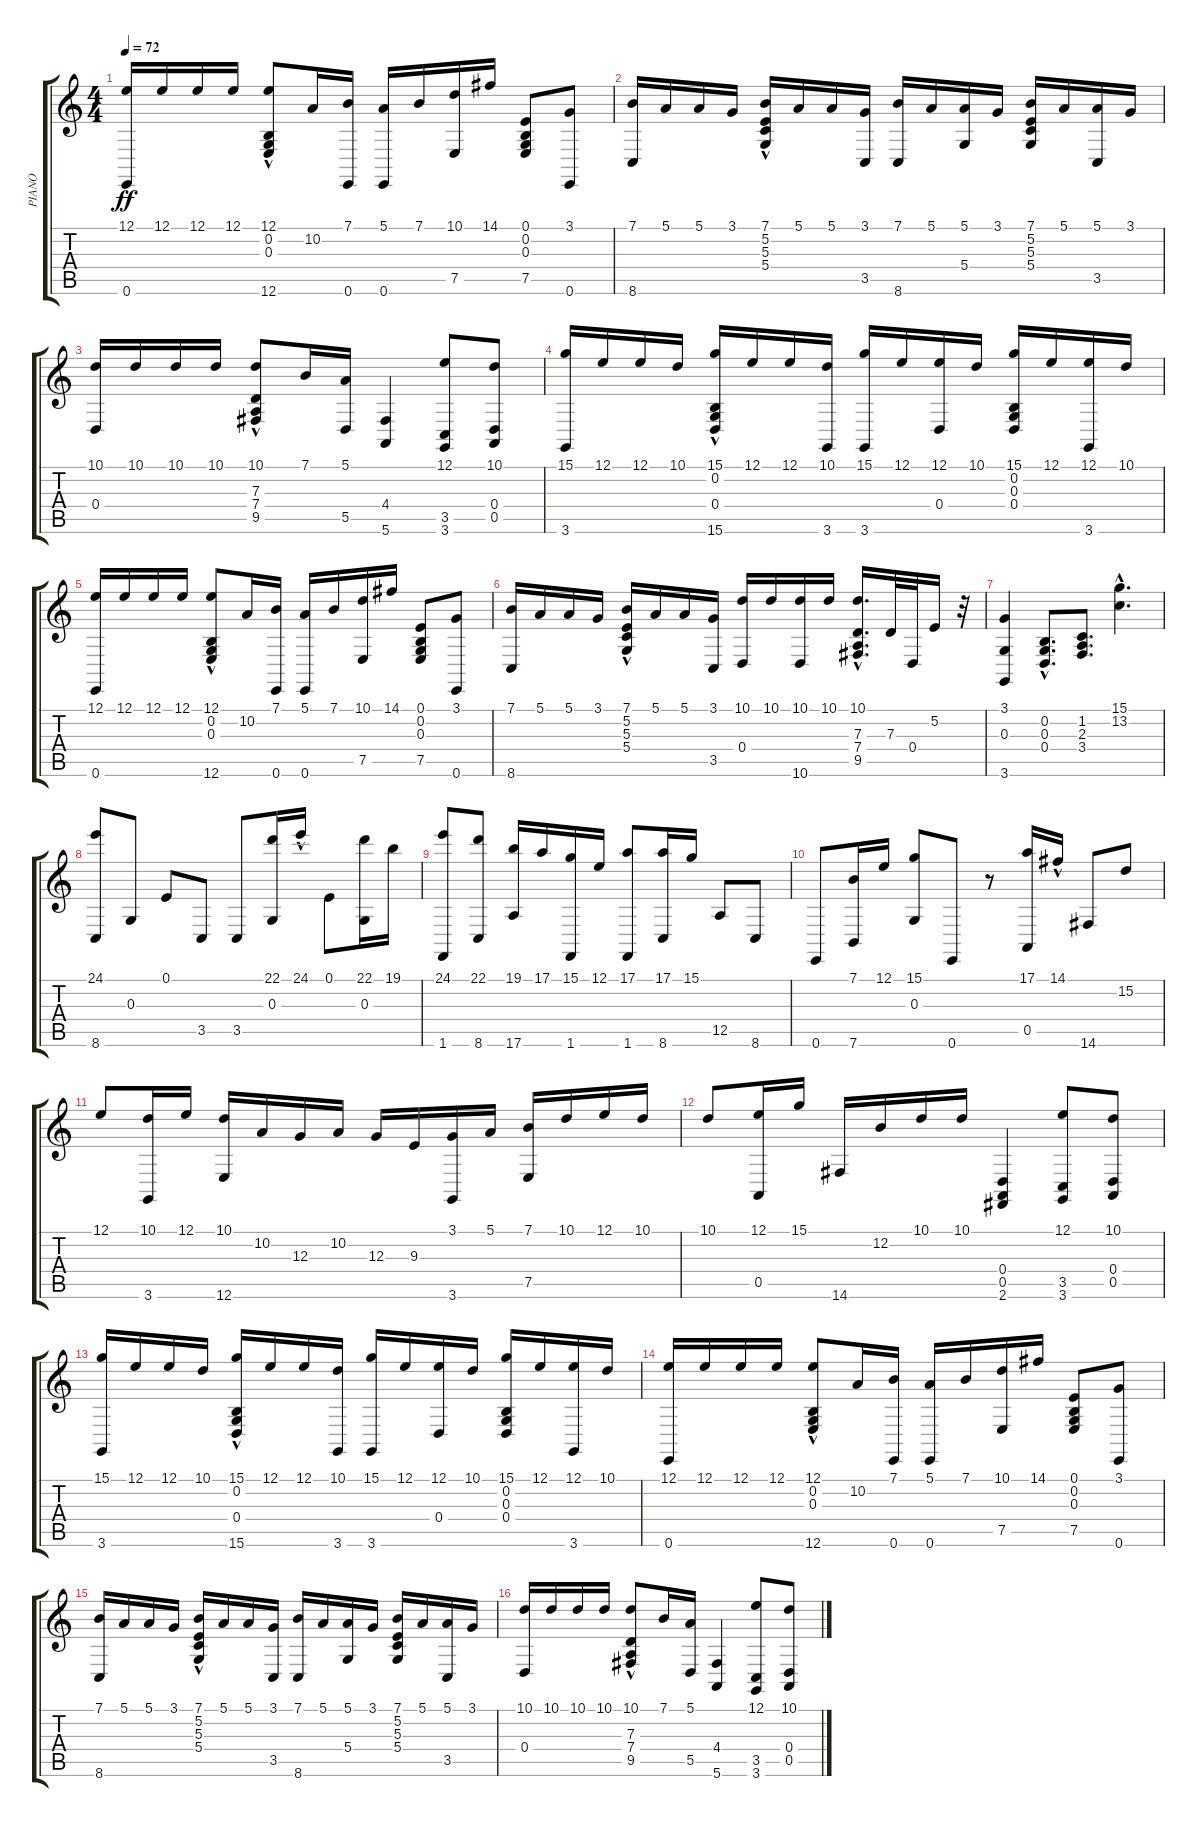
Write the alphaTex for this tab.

\track ("PIANO" "PIANO") {instrument brightacousticpiano}
\staff {score tabs}
\tuning (E4 B3 G3 D3 A2 E2) {hide}
\ts (4 4)
\tempo 72
\clef g2
\ks c
(12.1 0.6).16{dy ff} 12.1.16 12.1.16 12.1.16 (12.1 0.2{hac} 0.3{hac} 12.6{hac}).8 10.2.16 (7.1 0.6).16 (5.1 0.6).16 7.1.16 (10.1 7.5).16 14.1.16 (0.1 0.2 0.3 7.5).8 (3.1 0.6).8 |
(7.1 8.6).16 5.1.16 5.1.16 3.1.16 (7.1 5.2{hac} 5.3{hac} 5.4{hac}).16 5.1.16 5.1.16 (3.1 3.5).16 (7.1 8.6).16 5.1.16 (5.1 5.4).16 3.1.16 (7.1 5.2 5.3 5.4).16 5.1.16 (5.1 3.5).16 3.1.16 |
(10.1 0.4).16 10.1.16 10.1.16 10.1.16 (10.1 7.3{hac} 7.4{hac} 9.5{hac}).8 7.1.16 (5.1 5.5).16 (4.4 5.6).4 (12.1 3.5 3.6).8 (10.1 0.4 0.5).8 |
(15.1 3.6).16 12.1.16 12.1.16 10.1.16 (15.1 0.2{hac} 0.4{hac} 15.6{hac}).16 12.1.16 12.1.16 (10.1 3.6).16 (15.1 3.6).16 12.1.16 (12.1 0.4).16 10.1.16 (15.1 0.2 0.3 0.4).16 12.1.16 (12.1 3.6).16 10.1.16 |
(12.1 0.6).16 12.1.16 12.1.16 12.1.16 (12.1 0.2{hac} 0.3{hac} 12.6{hac}).8 10.2.16 (7.1 0.6).16 (5.1 0.6).16 7.1.16 (10.1 7.5).16 14.1.16 (0.1 0.2 0.3 7.5).8 (3.1 0.6).8 |
(7.1 8.6).16 5.1.16 5.1.16 3.1.16 (7.1 5.2{hac} 5.3{hac} 5.4{hac}).16 5.1.16 5.1.16 (3.1 3.5).16 (10.1 0.4).16 10.1.16 (10.1 10.6).16 10.1.16 (10.1 7.3{hac} 7.4 9.5).16{d} 7.3.32 0.4.32 5.2.16 r.32 |
(3.1 0.3 3.6).4 (0.2{hac} 0.3{hac} 0.4{hac}).8{d} (1.2 2.3 3.4).8{d} (15.1{hac} 13.2{hac}).4{d} |
(24.1 8.6).8 0.3.8 0.1.8 3.5.8 3.5.8 (22.1 0.3).16 24.1{hac}.16 0.1.8 (22.1 0.3).16 19.1.16 |
(24.1 1.6).8 (22.1 8.6).8 (19.1 17.6).16 17.1.16 (15.1 1.6).16 12.1.16 (17.1 1.6).8 (17.1 8.6).16 15.1.16 12.5.8 8.6.8 |
0.6.8 (7.1 7.6).16 12.1.16 (15.1 0.3).8 0.6.8 r.8 (17.1 0.5).16 14.1{hac}.16 14.6.8 15.2.8 |
12.1.8 (10.1 3.6).16 12.1.16 (10.1 12.6).16 10.2.16 12.3.16 10.2.16 12.3.16 9.3.16 (3.1 3.6).16 5.1.16 (7.1 7.5).16 10.1.16 12.1.16 10.1.16 |
10.1.8 (12.1 0.5).16 15.1.16 14.6.16 12.2.16 10.1.16 10.1.16 (0.4 0.5 2.6).4 (12.1 3.5 3.6).8 (10.1 0.4 0.5).8 |
(15.1 3.6).16 12.1.16 12.1.16 10.1.16 (15.1 0.2{hac} 0.4{hac} 15.6{hac}).16 12.1.16 12.1.16 (10.1 3.6).16 (15.1 3.6).16 12.1.16 (12.1 0.4).16 10.1.16 (15.1 0.2 0.3 0.4).16 12.1.16 (12.1 3.6).16 10.1.16 |
(12.1 0.6).16 12.1.16 12.1.16 12.1.16 (12.1 0.2{hac} 0.3{hac} 12.6{hac}).8 10.2.16 (7.1 0.6).16 (5.1 0.6).16 7.1.16 (10.1 7.5).16 14.1.16 (0.1 0.2 0.3 7.5).8 (3.1 0.6).8 |
(7.1 8.6).16 5.1.16 5.1.16 3.1.16 (7.1 5.2{hac} 5.3{hac} 5.4{hac}).16 5.1.16 5.1.16 (3.1 3.5).16 (7.1 8.6).16 5.1.16 (5.1 5.4).16 3.1.16 (7.1 5.2 5.3 5.4).16 5.1.16 (5.1 3.5).16 3.1.16 |
(10.1 0.4).16 10.1.16 10.1.16 10.1.16 (10.1 7.3{hac} 7.4{hac} 9.5{hac}).8 7.1.16 (5.1 5.5).16 (4.4 5.6).4 (12.1 3.5 3.6).8 (10.1 0.4 0.5).8
